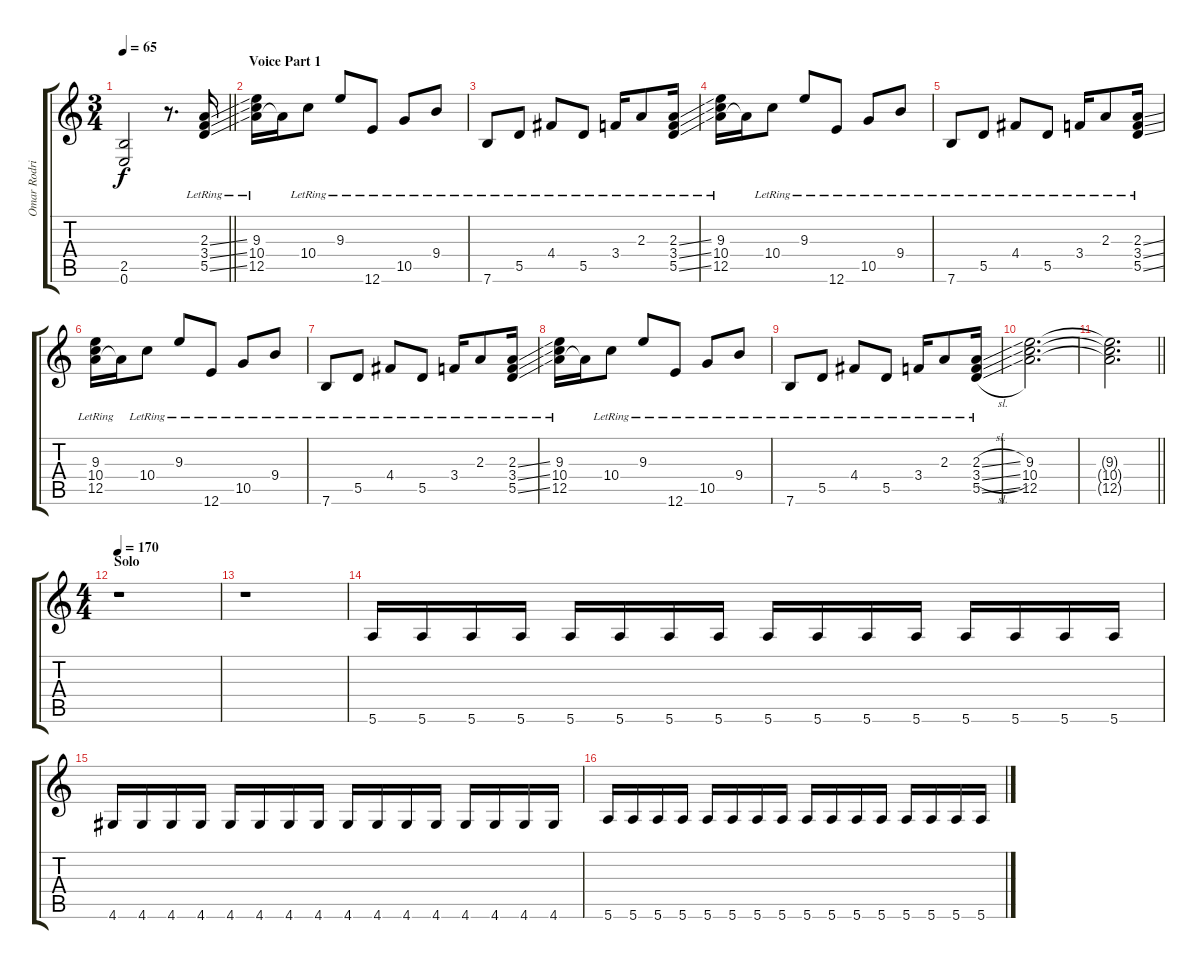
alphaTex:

\track ("Omar Rodriguez-Lopez [Guitar 1]" "Omar Rodri") {instrument distortionguitar}
\staff {score tabs}
\tuning (E4 B3 G3 D3 A2 E2) {hide}
\ts (3 4)
\tempo 65
\clef g2
\barLineRight lightlight
\ks c
(2.5{t} 0.6{t}).2{dy f} r.8{d} (2.3{ss lr} 3.4{ss lr} 5.5{ss lr}).16{volume 10 instrument lead2sawtooth} |
\section ("" "Voice Part 1")
(9.3{lr} 10.4{lr} 12.5{lr}).16 12.5{t}.16 10.4{lr}.8 9.3{lr}.8 12.6{lr}.8 10.5{lr}.8 9.4{lr}.8 |
7.6{lr}.8 5.5{lr}.8 4.4{lr}.8 5.5{lr}.8 3.4{lr}.16 2.3{lr}.8 (2.3{ss lr} 3.4{ss lr} 5.5{ss lr}).16 |
(9.3{lr} 10.4{lr} 12.5{lr}).16 12.5{t}.16 10.4{lr}.8 9.3{lr}.8 12.6{lr}.8 10.5{lr}.8 9.4{lr}.8 |
7.6{lr}.8 5.5{lr}.8 4.4{lr}.8 5.5{lr}.8 3.4{lr}.16 2.3{lr}.8 (2.3{ss lr} 3.4{ss lr} 5.5{ss lr}).16 |
(9.3{lr} 10.4{lr} 12.5{lr}).16 12.5{t}.16 10.4{lr}.8 9.3{lr}.8 12.6{lr}.8 10.5{lr}.8 9.4{lr}.8 |
7.6{lr}.8 5.5{lr}.8 4.4{lr}.8 5.5{lr}.8 3.4{lr}.16 2.3{lr}.8 (2.3{ss lr} 3.4{ss lr} 5.5{ss lr}).16 |
(9.3{lr} 10.4{lr} 12.5{lr}).16 12.5{t}.16 10.4{lr}.8 9.3{lr}.8 12.6{lr}.8 10.5{lr}.8 9.4{lr}.8 |
7.6{lr}.8 5.5{lr}.8 4.4{lr}.8 5.5{lr}.8 3.4{lr}.16 2.3{lr}.8 (2.3{sl lr} 3.4{sl lr} 5.5{sl lr}).16 |
(9.3 10.4 12.5).2{d volume 0} |
\barLineRight lightlight
(9.3{t} 10.4{t} 12.5{t}).2{d} |
\ts (4 4)
\section ("" "Solo   ")
\tempo 170
r.1{volume 13 instrument distortionguitar} |
r.1 |
5.6.16 5.6.16 5.6.16 5.6.16 5.6.16 5.6.16 5.6.16 5.6.16 5.6.16 5.6.16 5.6.16 5.6.16 5.6.16 5.6.16 5.6.16 5.6.16 |
4.6.16 4.6.16 4.6.16 4.6.16 4.6.16 4.6.16 4.6.16 4.6.16 4.6.16 4.6.16 4.6.16 4.6.16 4.6.16 4.6.16 4.6.16 4.6.16 |
5.6.16 5.6.16 5.6.16 5.6.16 5.6.16 5.6.16 5.6.16 5.6.16 5.6.16 5.6.16 5.6.16 5.6.16 5.6.16 5.6.16 5.6.16 5.6.16
